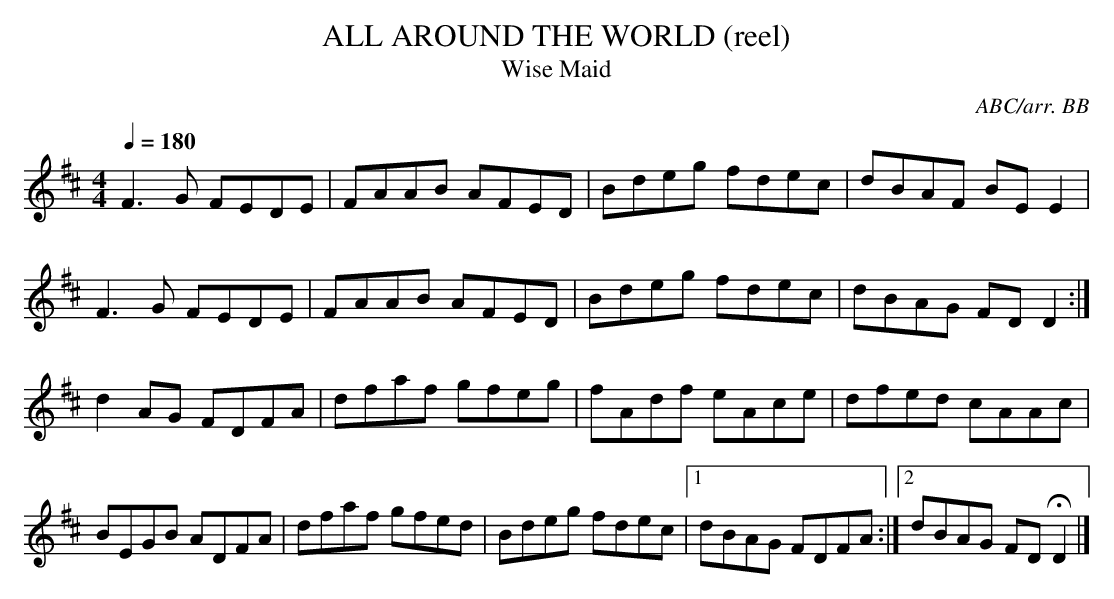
X:1
T:ALL AROUND THE WORLD (reel)
T:Wise Maid
C:ABC/arr. BB
Q:1/4=180
M:4/4
L:1/8
K:D
F3G FEDE|FAAB AFED|Bdeg fdec|dBAF BEE2|
F3G FEDE|FAAB AFED|Bdeg fdec|dBAG FDD2 :|
d2AG FDFA|dfaf gfeg|fAdf eAce|dfed cAAc|
BEGB ADFA|dfaf gfed|Bdeg fdec|1 dBAG FDFA :|\
[2 dBAG FDHD2 |]
